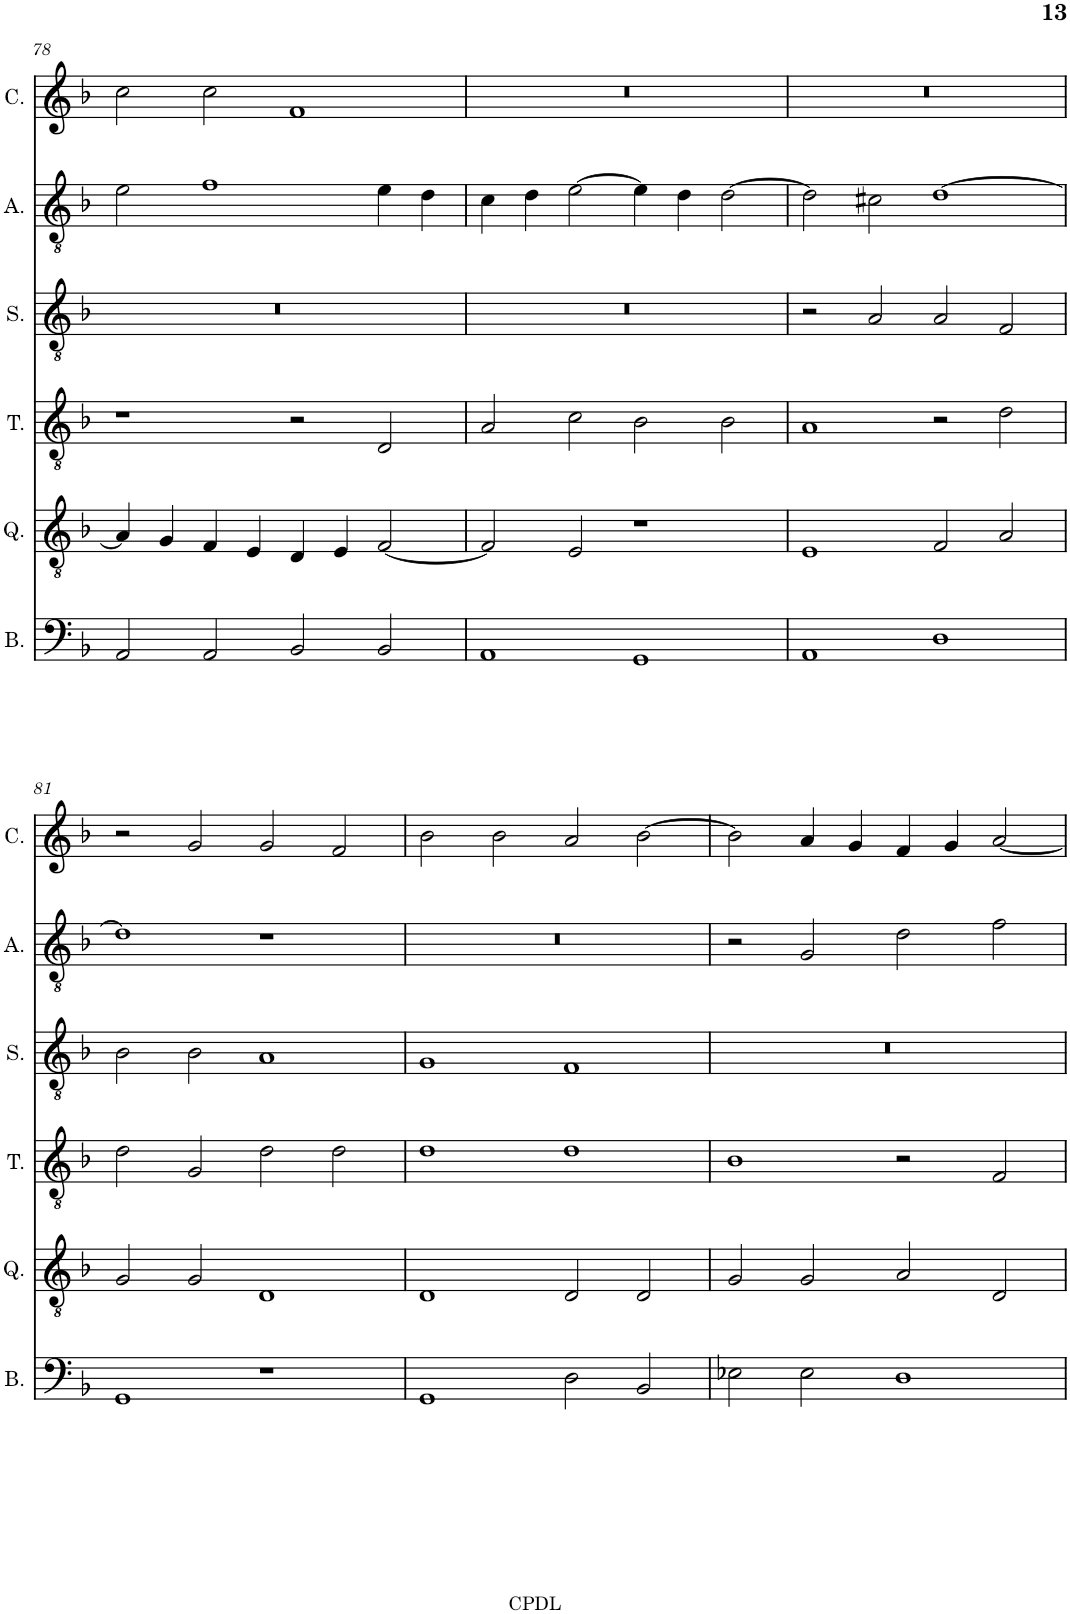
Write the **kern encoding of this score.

**kern	**kern	**kern	**kern	**kern	**kern
*part6	*part5	*part4	*part3	*part2	*part1
*staff6	*staff5	*staff4	*staff3	*staff2	*staff1
*I"Bassus	*I"Quintus	*I"Tenor	*I"Sextus	*I"Altus	*I"Cantus
*I'B.	*I'Q.	*I'T.	*I'S.	*I'A.	*I'C.
!!LO:PB:g=z
*clefF4	*clefGv2	*clefGv2	*clefGv2	*clefGv2	*clefG2
*k[b-]	*k[b-]	*k[b-]	*k[b-]	*k[b-]	*k[b-]
*F:	*F:	*F:	*F:	*F:	*F:
*M4/2	*M4/2	*M4/2	*M4/2	*M4/2	*M4/2
=78	=78	=78	=78	=78	=78
2AA/	4A/]	1r	0r	2e\	2cc\
.	4G/	.	.	.	.
2AA/	4F/	.	.	1f	2cc\
.	4E/	.	.	.	.
2BB-/	4D/	2r	.	.	1f
.	4E/	.	.	.	.
2BB-/	[2F/	2D/	.	4e\	.
.	.	.	.	4d\	.
=79	=79	=79	=79	=79	=79
1AA	2F/]	2A/	0r	4c\	0r
.	.	.	.	4d\	.
.	2E/	2c\	.	[2e\	.
1GG	1r	2B-\	.	4e\]	.
.	.	.	.	4d\	.
.	.	2B-\	.	[2d\	.
=80	=80	=80	=80	=80	=80
1AA	1E	1A	2r	2d\]	0r
.	.	.	2A/	2c#X\	.
1D	2F/	2r	2A/	[1d	.
.	2A/	2d\	2F/	.	.
!!LO:LB:g=z
=81	=81	=81	=81	=81	=81
1GG	2G/	2d\	2B-\	1d]	2r
.	2G/	2G/	2B-\	.	2g/
1r	1D	2d\	1A	1r	2g/
.	.	2d\	.	.	2f/
=82	=82	=82	=82	=82	=82
1GG	1D	1d	1G	0r	2b-\
.	.	.	.	.	2b-\
2D\	2D/	1d	1F	.	2a/
2BB-/	2D/	.	.	.	[2b-\
=83	=83	=83	=83	=83	=83
2E-X\	2G/	1B-	0r	2r	2b-\]
2E-\	2G/	.	.	2G/	4a/
.	.	.	.	.	4g/
1D	2A/	2r	.	2d\	4f/
.	.	.	.	.	4g/
.	2D/	2F/	.	2f\	[2a/
=	=	=	=	=	=
*-	*-	*-	*-	*-	*-
